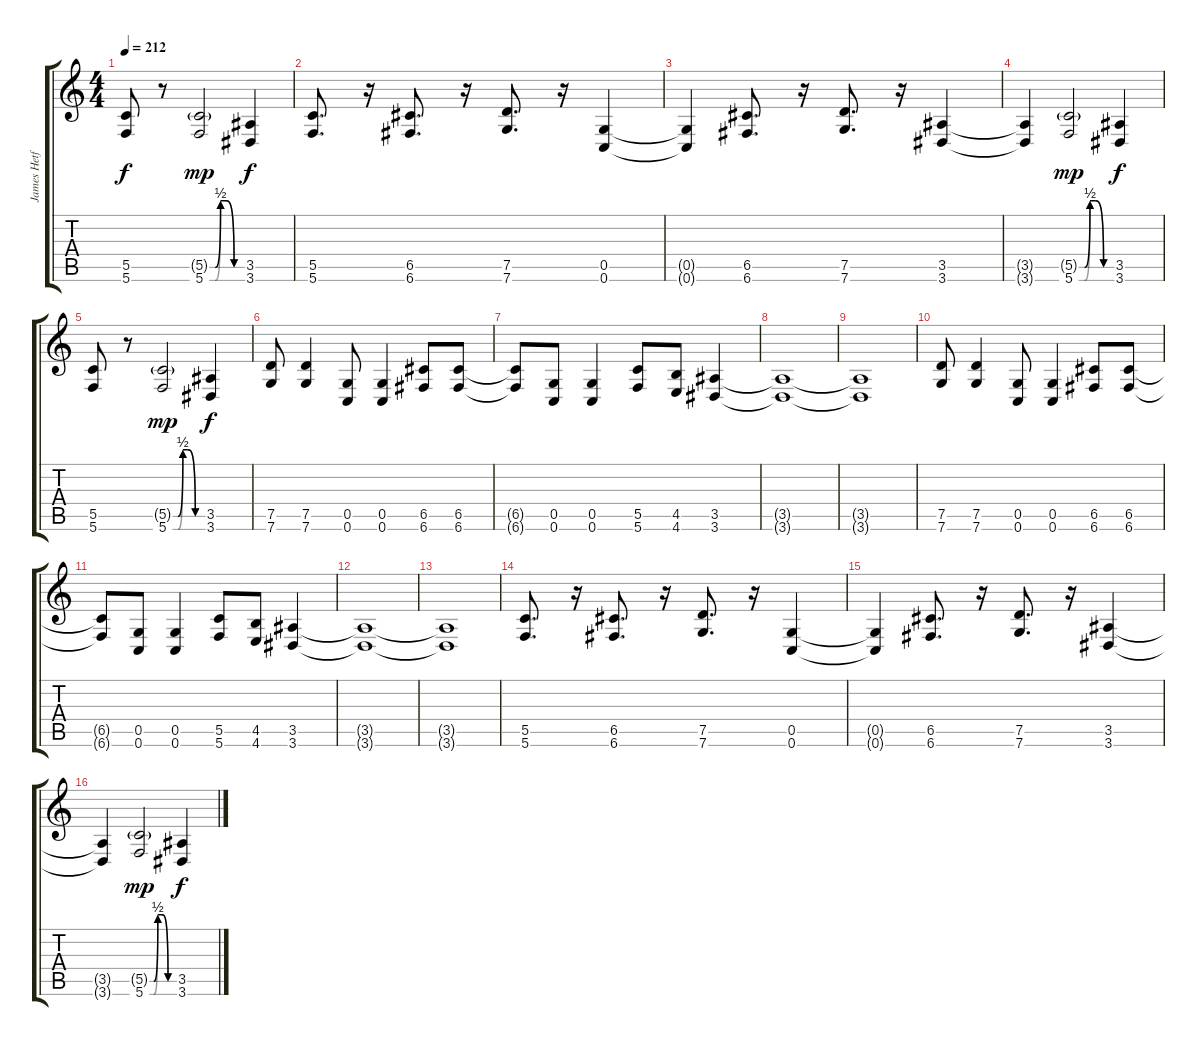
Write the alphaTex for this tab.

\track ("James Hetfield" "James Hetf") {instrument overdrivenguitar}
\staff {score tabs}
\tuning (D4 A3 F3 C3 G2 C2) {hide}
\ts (4 4)
\tempo 212
\clef g2
\ks c
(5.5 5.6).8{dy f} r.8 (5.5{be (custom 0 0 10 0 20 2 30 2 45 0 60 0) g} 5.6{be (custom 0 0 10 0 20 2 30 2 45 0 60 0)}).2{dy mp} (3.5 3.6).4{dy f} |
(5.5 5.6).8{d} r.16 (6.5 6.6).8{d} r.16 (7.5 7.6).8{d} r.16 (0.5 0.6).4 |
(0.5{t} 0.6{t}).4 (6.5 6.6).8{d} r.16 (7.5 7.6).8{d} r.16 (3.5 3.6).4 |
(3.5{t} 3.6{t}).4 (5.5{be (custom 0 0 10 0 20 2 30 2 45 0 60 0) g} 5.6{be (custom 0 0 10 0 20 2 30 2 45 0 60 0)}).2{dy mp} (3.5 3.6).4{dy f} |
(5.5 5.6).8 r.8 (5.5{be (custom 0 0 10 0 20 2 30 2 45 0 60 0) g} 5.6{be (custom 0 0 10 0 20 2 30 2 45 0 60 0)}).2{dy mp} (3.5 3.6).4{dy f} |
(7.5 7.6).8 (7.5 7.6).4 (0.5 0.6).8 (0.5 0.6).4 (6.5 6.6).8 (6.5 6.6).8 |
(6.5{t} 6.6{t}).8 (0.5 0.6).8 (0.5 0.6).4 (5.5 5.6).8 (4.5 4.6).8 (3.5 3.6).4 |
(3.5{t} 3.6{t}).1 |
(3.5{t} 3.6{t}).1 |
(7.5 7.6).8 (7.5 7.6).4 (0.5 0.6).8 (0.5 0.6).4 (6.5 6.6).8 (6.5 6.6).8 |
(6.5{t} 6.6{t}).8 (0.5 0.6).8 (0.5 0.6).4 (5.5 5.6).8 (4.5 4.6).8 (3.5 3.6).4 |
(3.5{t} 3.6{t}).1 |
(3.5{t} 3.6{t}).1 |
(5.5 5.6).8{d} r.16 (6.5 6.6).8{d} r.16 (7.5 7.6).8{d} r.16 (0.5 0.6).4 |
(0.5{t} 0.6{t}).4 (6.5 6.6).8{d} r.16 (7.5 7.6).8{d} r.16 (3.5 3.6).4 |
(3.5{t} 3.6{t}).4 (5.5{be (custom 0 0 10 0 20 2 30 2 45 0 60 0) g} 5.6{be (custom 0 0 10 0 20 2 30 2 45 0 60 0)}).2{dy mp} (3.5 3.6).4{dy f}
